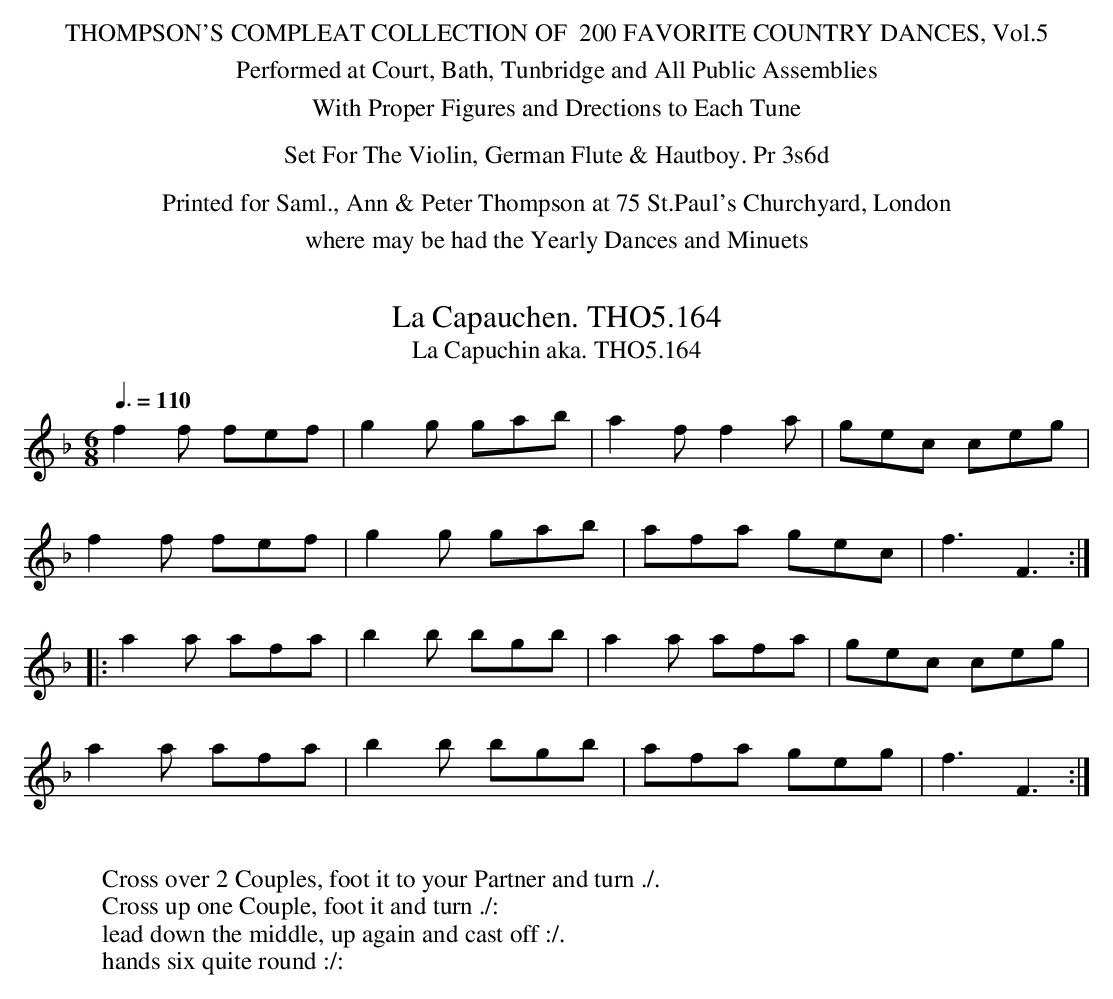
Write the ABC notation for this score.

X:1
T:Capauchen. THO5.164, La
T:Capuchin aka. THO5.164, La
M:6/8
L:1/8
Q:3/8=110
K:F
f2f fef|g2g gab|a2f f2a|gec ceg|
f2f fef|g2g gab|afa gec|f3F3:|
|:a2a afa|b2b bgb|a2a afa|gec ceg|
a2a afa|b2b bgb|afa geg|f3 F3:|
W:
W:Cross over 2 Couples, foot it to your Partner and turn ./.
W:Cross up one Couple, foot it and turn ./:
W:lead down the middle, up again and cast off :/.
W:hands six quite round :/:
